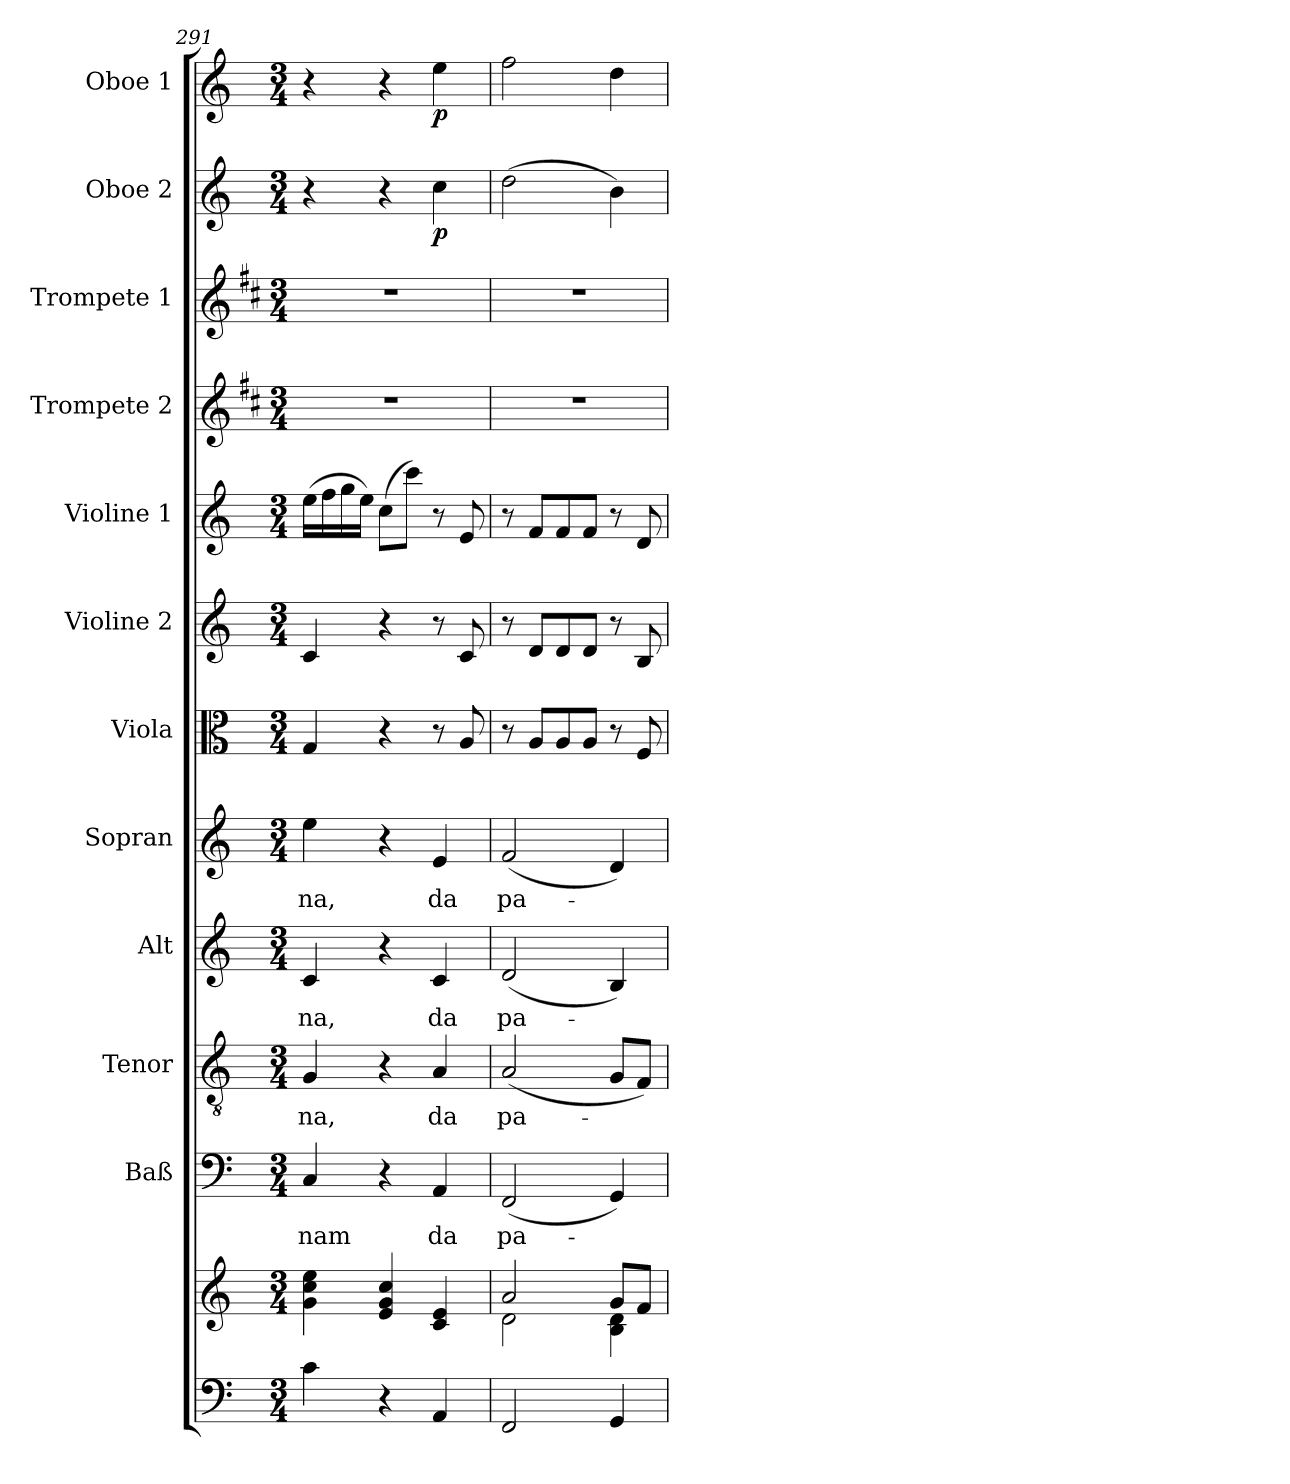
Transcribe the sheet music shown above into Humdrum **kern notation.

**kern	**kern	**kern	**text	**kern	**text	**kern	**text	**kern	**text	**kern	**kern	**kern	**kern	**kern	**kern	**dynam	**kern	**dynam
*part12	*part12	*part11	*part11	*part10	*part10	*part9	*part9	*part8	*part8	*part7	*part6	*part5	*part4	*part3	*part2	*part2	*part1	*part1
*staff13	*staff12	*staff11	*staff11	*staff10	*staff10	*staff9	*staff9	*staff8	*staff8	*staff7	*staff6	*staff5	*staff4	*staff3	*staff2	*staff2	*staff1	*staff1
*	*	*I"Baß	*	*I"Tenor	*	*I"Alt	*	*I"Sopran	*	*I"Viola	*I"Violine 2	*I"Violine 1	*I"Trompete 2	*I"Trompete 1	*I"Oboe 2	*	*I"Oboe 1	*
*	*	*I'Baß	*	*I'Ten	*	*I'Alt	*	*I'Sop	*	*I'Vla.	*I'Vln. 2	*I'Vln. 1	*I'Trp. 2	*I'Trp. 1	*I'Ob. 2	*	*I'Ob. 1	*
*clefF4	*clefG2	*clefF4	*	*clefGv2	*	*clefG2	*	*clefG2	*	*clefC3	*clefG2	*clefG2	*clefG2	*clefG2	*clefG2	*	*clefG2	*
*	*	*	*	*	*	*	*	*	*	*	*	*	*ITrd1c2	*ITrd1c2	*	*	*	*
*k[]	*k[]	*k[]	*	*k[]	*	*k[]	*	*k[]	*	*k[]	*k[]	*k[]	*k[]	*k[]	*k[]	*	*k[]	*
*C:	*C:	*C:	*	*C:	*	*C:	*	*C:	*	*C:	*C:	*C:	*C:	*C:	*C:	*	*C:	*
*M3/4	*M3/4	*M3/4	*	*M3/4	*	*M3/4	*	*M3/4	*	*M3/4	*M3/4	*M3/4	*M3/4	*M3/4	*M3/4	*	*M3/4	*
=291	=291	=291	=291	=291	=291	=291	=291	=291	=291	=291	=291	=291	=291	=291	=291	=291	=291	=291
!	!	!	!LO:LY:b	!	!LO:LY:b	!	!LO:LY:b	!	!LO:LY:b	!	!	!	!	!	!	!	!	!
4c\	4g\ 4cc\ 4ee\	4C/	-nam	4G/	-na,	4c/	-na,	4ee\	-na,	4G/	4c/	(>16ee\LL	2.r	2.r	4r	.	4r	.
.	.	.	.	.	.	.	.	.	.	.	.	16ff\	.	.	.	.	.	.
.	.	.	.	.	.	.	.	.	.	.	.	16gg\	.	.	.	.	.	.
.	.	.	.	.	.	.	.	.	.	.	.	16ee\JJ)	.	.	.	.	.	.
4r	4e/ 4g/ 4cc/	4r	.	4r	.	4r	.	4r	.	4r	4r	(>8cc\L	.	.	4r	.	4r	.
.	.	.	.	.	.	.	.	.	.	.	.	8ccc\J)	.	.	.	.	.	.
!	!	!	!LO:LY:b	!	!LO:LY:b	!	!LO:LY:b	!	!LO:LY:b	!	!	!	!	!	!	!LO:DY:b	!	!LO:DY:b
4AA/	4c/ 4e/	4AA/	da	4A/	da	4c/	da	4e/	da	8r	8r	8r	.	.	4cc\	p	4ee\	p
.	.	.	.	.	.	.	.	.	.	8A/	8c/	8e/	.	.	.	.	.	.
!!LO:PB:g=z
=292	=292	=292	=292	=292	=292	=292	=292	=292	=292	=292	=292	=292	=292	=292	=292	=292	=292	=292
*	*^	*	*	*	*	*	*	*	*	*	*	*	*	*	*	*	*	*
!	!	!	!	!LO:LY:b	!	!LO:LY:b	!	!LO:LY:b	!	!LO:LY:b	!	!	!	!	!	!	!	!	!
2FF/	2a/	2d\	(<2FF/	pa-	(<2A/	pa-	(<2d/	pa-	(<2f/	pa-	8r	8r	8r	2.r	2.r	(>2dd\	.	2ff\	.
.	.	.	.	.	.	.	.	.	.	.	8A/L	8d/L	8f/L	.	.	.	.	.	.
.	.	.	.	.	.	.	.	.	.	.	8A/	8d/	8f/	.	.	.	.	.	.
.	.	.	.	.	.	.	.	.	.	.	8A/J	8d/J	8f/J	.	.	.	.	.	.
4GG/	8g/L	4B\ 4d\	4GG/)	.	8G/L	.	4B/)	.	4d/)	.	8r	8r	8r	.	.	4b\)	.	4dd\	.
.	8f/J	.	.	.	8F/J)	.	.	.	.	.	8F/	8B/	8d/	.	.	.	.	.	.
*	*v	*v	*	*	*	*	*	*	*	*	*	*	*	*	*	*	*	*	*
=	=	=	=	=	=	=	=	=	=	=	=	=	=	=	=	=	=	=
*-	*-	*-	*-	*-	*-	*-	*-	*-	*-	*-	*-	*-	*-	*-	*-	*-	*-	*-
